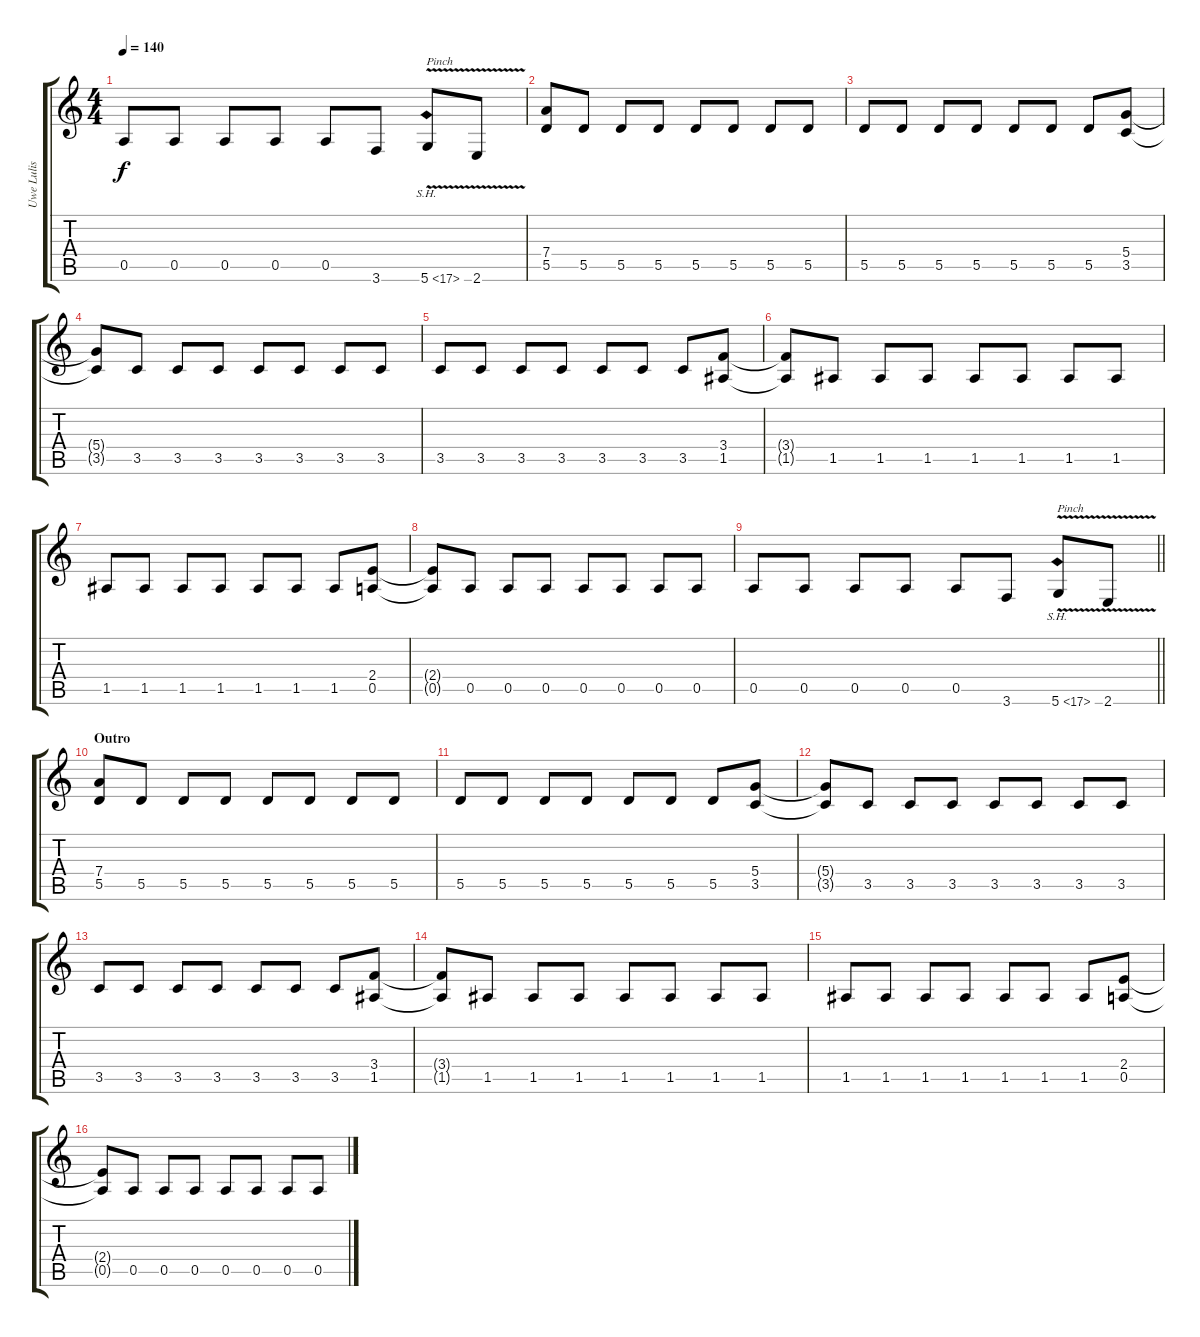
\track ("Uwe Lulis" "Uwe Lulis") {instrument distortionguitar}
\staff {score tabs}
\tuning (E4 B3 G3 D3 A2 D2) {hide}
\ts (4 4)
\tempo 140
\clef g2
\ks c
0.5.8{dy f} 0.5.8 0.5.8 0.5.8 0.5.8 3.6.8 5.6{sh 12 v}.8{txt "Pinch"} 2.6{v}.8 |
(7.4 5.5).8 5.5.8 5.5.8 5.5.8 5.5.8 5.5.8 5.5.8 5.5.8 |
5.5.8 5.5.8 5.5.8 5.5.8 5.5.8 5.5.8 5.5.8 (5.4 3.5).8 |
(5.4{t} 3.5{t}).8 3.5.8 3.5.8 3.5.8 3.5.8 3.5.8 3.5.8 3.5.8 |
3.5.8 3.5.8 3.5.8 3.5.8 3.5.8 3.5.8 3.5.8 (3.4 1.5).8 |
(3.4{t} 1.5{t}).8 1.5.8 1.5.8 1.5.8 1.5.8 1.5.8 1.5.8 1.5.8 |
1.5.8 1.5.8 1.5.8 1.5.8 1.5.8 1.5.8 1.5.8 (2.4 0.5).8 |
(2.4{t} 0.5{t}).8 0.5.8 0.5.8 0.5.8 0.5.8 0.5.8 0.5.8 0.5.8 |
\barLineRight lightlight
0.5.8 0.5.8 0.5.8 0.5.8 0.5.8 3.6.8 5.6{sh 12 v}.8{txt "Pinch"} 2.6{v}.8 |
\section ("" "Outro")
(7.4 5.5).8 5.5.8 5.5.8 5.5.8 5.5.8 5.5.8 5.5.8 5.5.8 |
5.5.8 5.5.8 5.5.8 5.5.8 5.5.8 5.5.8 5.5.8 (5.4 3.5).8 |
(5.4{t} 3.5{t}).8 3.5.8 3.5.8 3.5.8 3.5.8 3.5.8 3.5.8 3.5.8 |
3.5.8 3.5.8 3.5.8 3.5.8 3.5.8 3.5.8 3.5.8 (3.4 1.5).8 |
(3.4{t} 1.5{t}).8 1.5.8 1.5.8 1.5.8 1.5.8 1.5.8 1.5.8 1.5.8 |
1.5.8 1.5.8 1.5.8 1.5.8 1.5.8 1.5.8 1.5.8 (2.4 0.5).8 |
(2.4{t} 0.5{t}).8 0.5.8 0.5.8 0.5.8 0.5.8 0.5.8 0.5.8 0.5.8
